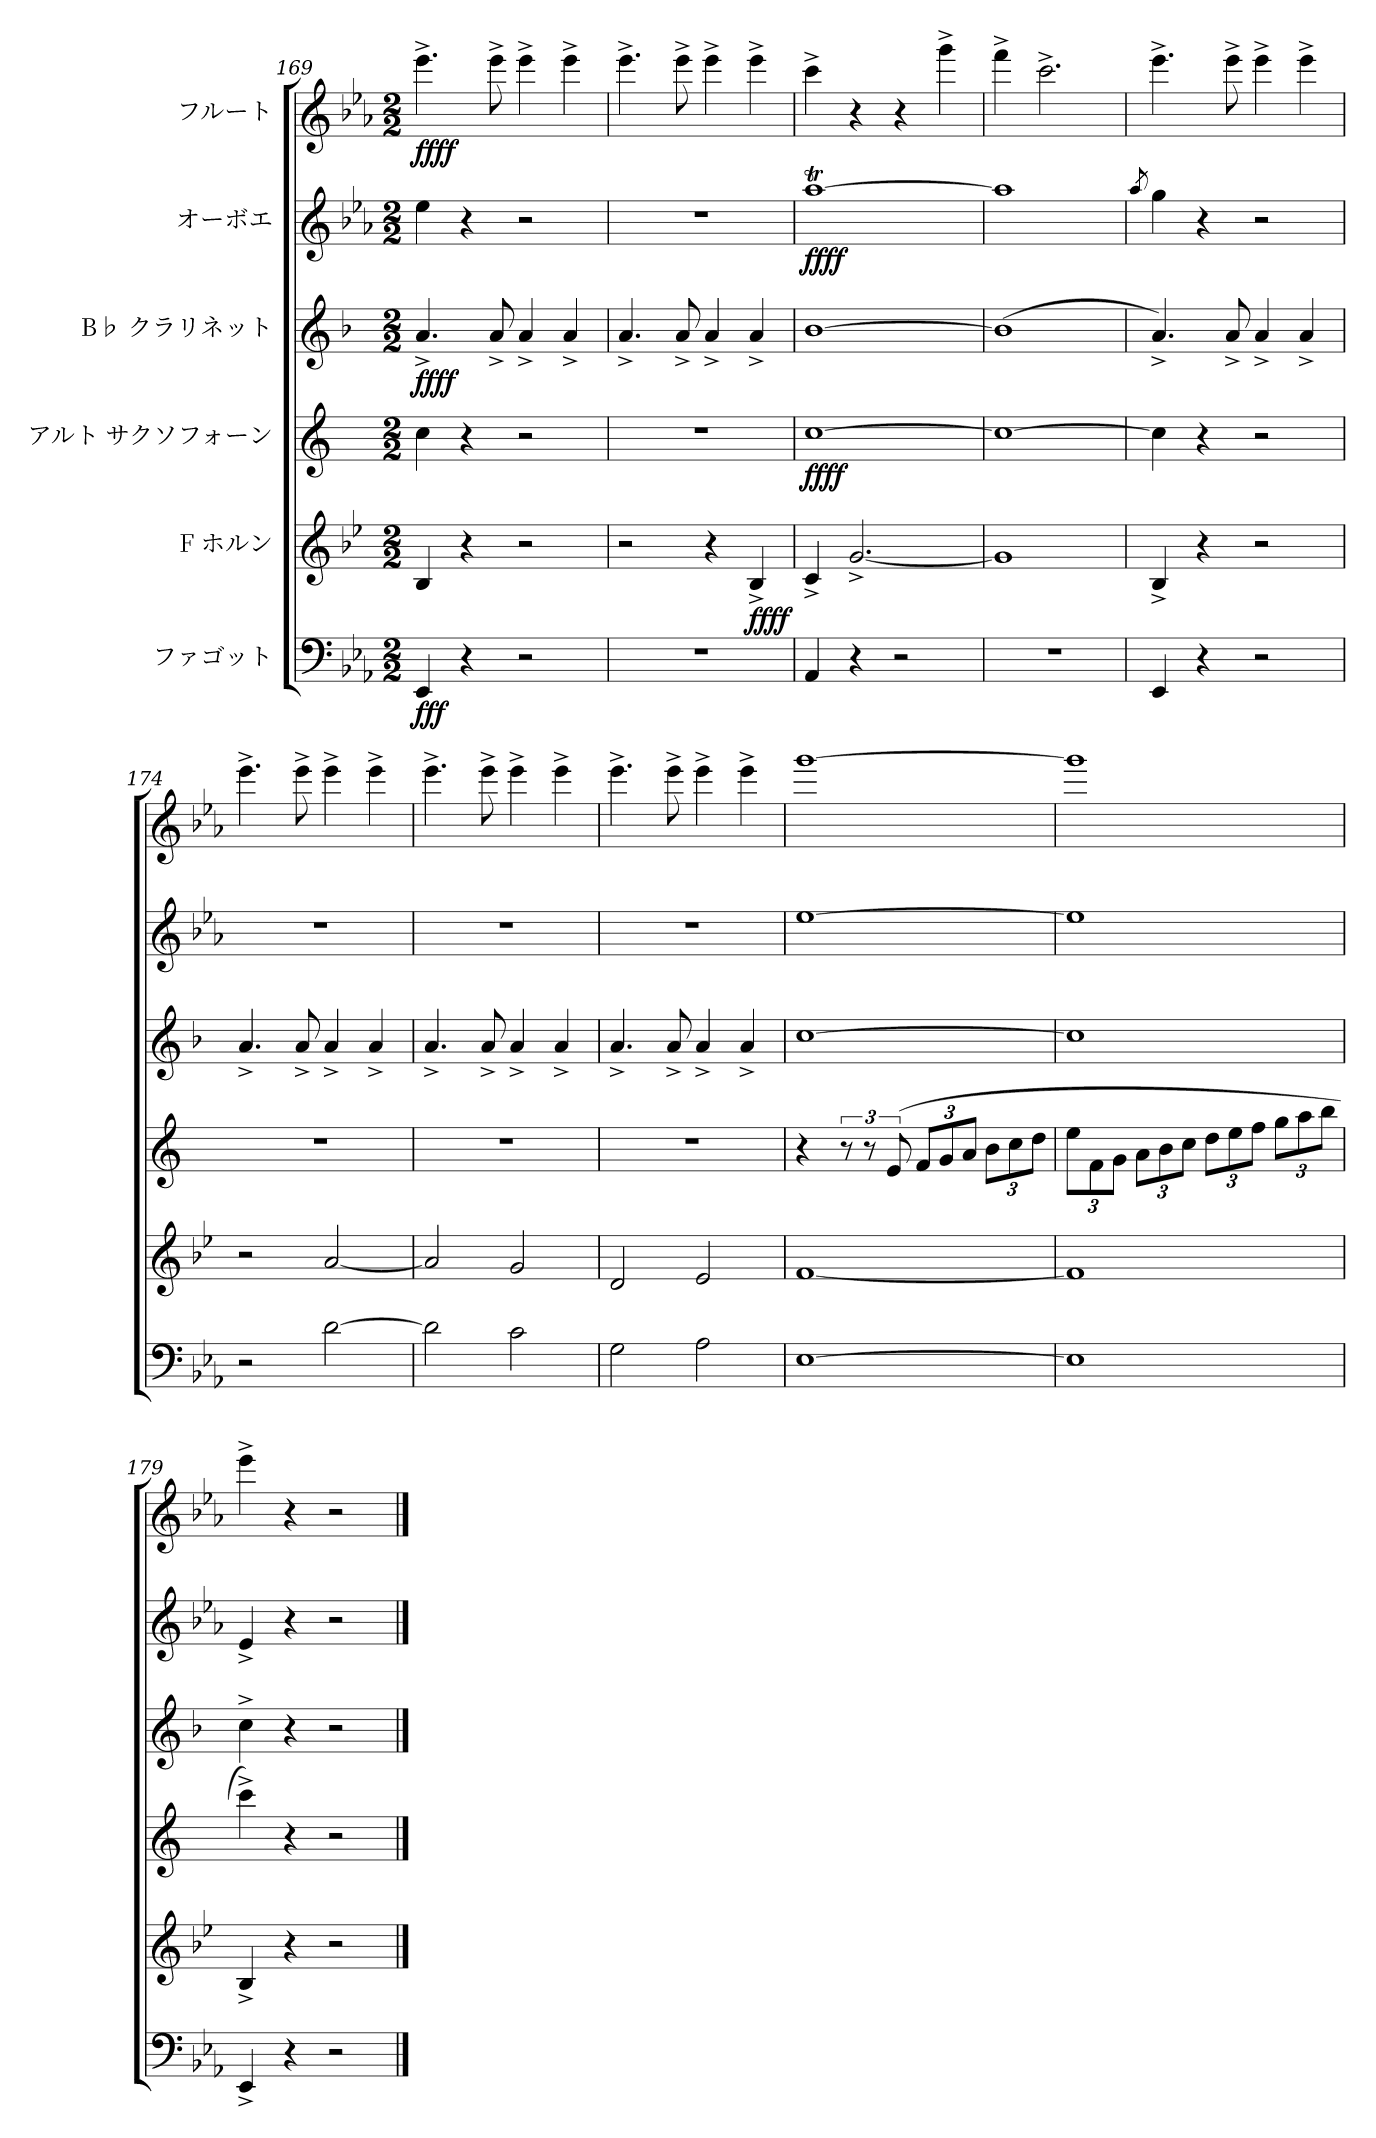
**kern	**dynam	**kern	**dynam	**kern	**dynam	**kern	**dynam	**kern	**dynam	**kern	**dynam
*part6	*part6	*part5	*part5	*part4	*part4	*part3	*part3	*part2	*part2	*part1	*part1
*staff6	*staff6	*staff5	*staff5	*staff4	*staff4	*staff3	*staff3	*staff2	*staff2	*staff1	*staff1
*I"ファゴット	*	*I"F ホルン	*	*I"アルト サクソフォーン	*	*I"B♭ クラリネット	*	*I"オーボエ	*	*I"フルート	*
*clefF4	*	*clefG2	*	*clefG2	*	*clefG2	*	*clefG2	*	*clefG2	*
*	*	*ITrd4c7	*	*ITrd5c9	*	*ITrd1c2	*	*	*	*	*
*k[b-e-a-]	*	*k[b-e-a-]	*	*k[b-e-a-]	*	*k[b-e-a-]	*	*k[b-e-a-]	*	*k[b-e-a-]	*
*M2/2	*	*M2/2	*	*M2/2	*	*M2/2	*	*M2/2	*	*M2/2	*
=169	=169	=169	=169	=169	=169	=169	=169	=169	=169	=169	=169
!	!LO:DY:b	!	!	!	!	!	!LO:DY:b	!	!	!	!LO:DY:b
4EE-/	fff	4E-/	.	4e-\	.	4.g^/	ffff	4ee-\	.	4.eee-^\	ffff
4r	.	4r	.	4r	.	.	.	4r	.	.	.
.	.	.	.	.	.	8g^/	.	.	.	8eee-^\	.
2r	.	2r	.	2r	.	4g^/	.	2r	.	4eee-^\	.
.	.	.	.	.	.	4g^/	.	.	.	4eee-^\	.
=170	=170	=170	=170	=170	=170	=170	=170	=170	=170	=170	=170
1r	.	2r	.	1r	.	4.g^/	.	1r	.	4.eee-^\	.
.	.	.	.	.	.	8g^/	.	.	.	8eee-^\	.
.	.	4r	.	.	.	4g^/	.	.	.	4eee-^\	.
!	!	!	!LO:DY:b	!	!	!	!	!	!	!	!
.	.	4E-^/	ffff	.	.	4g^/	.	.	.	4eee-^\	.
=171	=171	=171	=171	=171	=171	=171	=171	=171	=171	=171	=171
!	!	!	!	!	!LO:DY:b	!	!	!	!LO:DY:b	!	!
4AA-/	.	4F^/	.	[1e-	ffff	[1a-	.	[1aa-T	ffff	4ccc^\	.
4r	.	[2.c^/	.	.	.	.	.	.	.	4r	.
2r	.	.	.	.	.	.	.	.	.	4r	.
.	.	.	.	.	.	.	.	.	.	4ggg^\	.
=172	=172	=172	=172	=172	=172	=172	=172	=172	=172	=172	=172
1r	.	1c]	.	1e-_	.	(>1a-]	.	1aa-TTT]	.	4fff^\	.
.	.	.	.	.	.	.	.	.	.	2.ccc^\	.
=173	=173	=173	=173	=173	=173	=173	=173	=173	=173	=173	=173
.	.	.	.	.	.	.	.	8qaa-/	.	.	.
4EE-/	.	4E-^/	.	4e-\]	.	4.g^/)	.	4gg\	.	4.eee-^\	.
4r	.	4r	.	4r	.	.	.	4r	.	.	.
.	.	.	.	.	.	8g^/	.	.	.	8eee-^\	.
2r	.	2r	.	2r	.	4g^/	.	2r	.	4eee-^\	.
.	.	.	.	.	.	4g^/	.	.	.	4eee-^\	.
!!LO:LB:g=z
=174	=174	=174	=174	=174	=174	=174	=174	=174	=174	=174	=174
2r	.	2r	.	1r	.	4.g^/	.	1r	.	4.eee-^\	.
.	.	.	.	.	.	8g^/	.	.	.	8eee-^\	.
[2d\	.	[2d/	.	.	.	4g^/	.	.	.	4eee-^\	.
.	.	.	.	.	.	4g^/	.	.	.	4eee-^\	.
=175	=175	=175	=175	=175	=175	=175	=175	=175	=175	=175	=175
2d\]	.	2d/]	.	1r	.	4.g^/	.	1r	.	4.eee-^\	.
.	.	.	.	.	.	8g^/	.	.	.	8eee-^\	.
2c\	.	2c/	.	.	.	4g^/	.	.	.	4eee-^\	.
.	.	.	.	.	.	4g^/	.	.	.	4eee-^\	.
=176	=176	=176	=176	=176	=176	=176	=176	=176	=176	=176	=176
2G\	.	2G/	.	1r	.	4.g^/	.	1r	.	4.eee-^\	.
.	.	.	.	.	.	8g^/	.	.	.	8eee-^\	.
2A-\	.	2A-/	.	.	.	4g^/	.	.	.	4eee-^\	.
.	.	.	.	.	.	4g^/	.	.	.	4eee-^\	.
=177	=177	=177	=177	=177	=177	=177	=177	=177	=177	=177	=177
[1E-	.	[1B-	.	4r	.	[1b-	.	[1ee-	.	[1ggg	.
.	.	.	.	12r	.	.	.	.	.	.	.
.	.	.	.	12r	.	.	.	.	.	.	.
.	.	.	.	(>12G/	.	.	.	.	.	.	.
*	*	*	*	*Xbrackettup	*	*	*	*	*	*	*
.	.	.	.	12A-/L	.	.	.	.	.	.	.
.	.	.	.	12B-/	.	.	.	.	.	.	.
.	.	.	.	12c/J	.	.	.	.	.	.	.
.	.	.	.	12d\L	.	.	.	.	.	.	.
.	.	.	.	12e-\	.	.	.	.	.	.	.
.	.	.	.	12f\J	.	.	.	.	.	.	.
=178	=178	=178	=178	=178	=178	=178	=178	=178	=178	=178	=178
1E-]	.	1B-]	.	12g\L	.	1b-]	.	1ee-]	.	1ggg]	.
.	.	.	.	12A-\	.	.	.	.	.	.	.
.	.	.	.	12B-\J	.	.	.	.	.	.	.
.	.	.	.	12c\L	.	.	.	.	.	.	.
.	.	.	.	12d\	.	.	.	.	.	.	.
.	.	.	.	12e-\J	.	.	.	.	.	.	.
.	.	.	.	12f\L	.	.	.	.	.	.	.
.	.	.	.	12g\	.	.	.	.	.	.	.
.	.	.	.	12a-\J	.	.	.	.	.	.	.
.	.	.	.	12b-\L	.	.	.	.	.	.	.
.	.	.	.	12cc\	.	.	.	.	.	.	.
.	.	.	.	12dd\J	.	.	.	.	.	.	.
=179	=179	=179	=179	=179	=179	=179	=179	=179	=179	=179	=179
4EE-^/	.	4E-^/	.	4ee-^\)	.	4b-^\	.	4e-^/	.	4eee-^\	.
4r	.	4r	.	4r	.	4r	.	4r	.	4r	.
2r	.	2r	.	2r	.	2r	.	2r	.	2r	.
==	==	==	==	==	==	==	==	==	==	==	==
*-	*-	*-	*-	*-	*-	*-	*-	*-	*-	*-	*-
